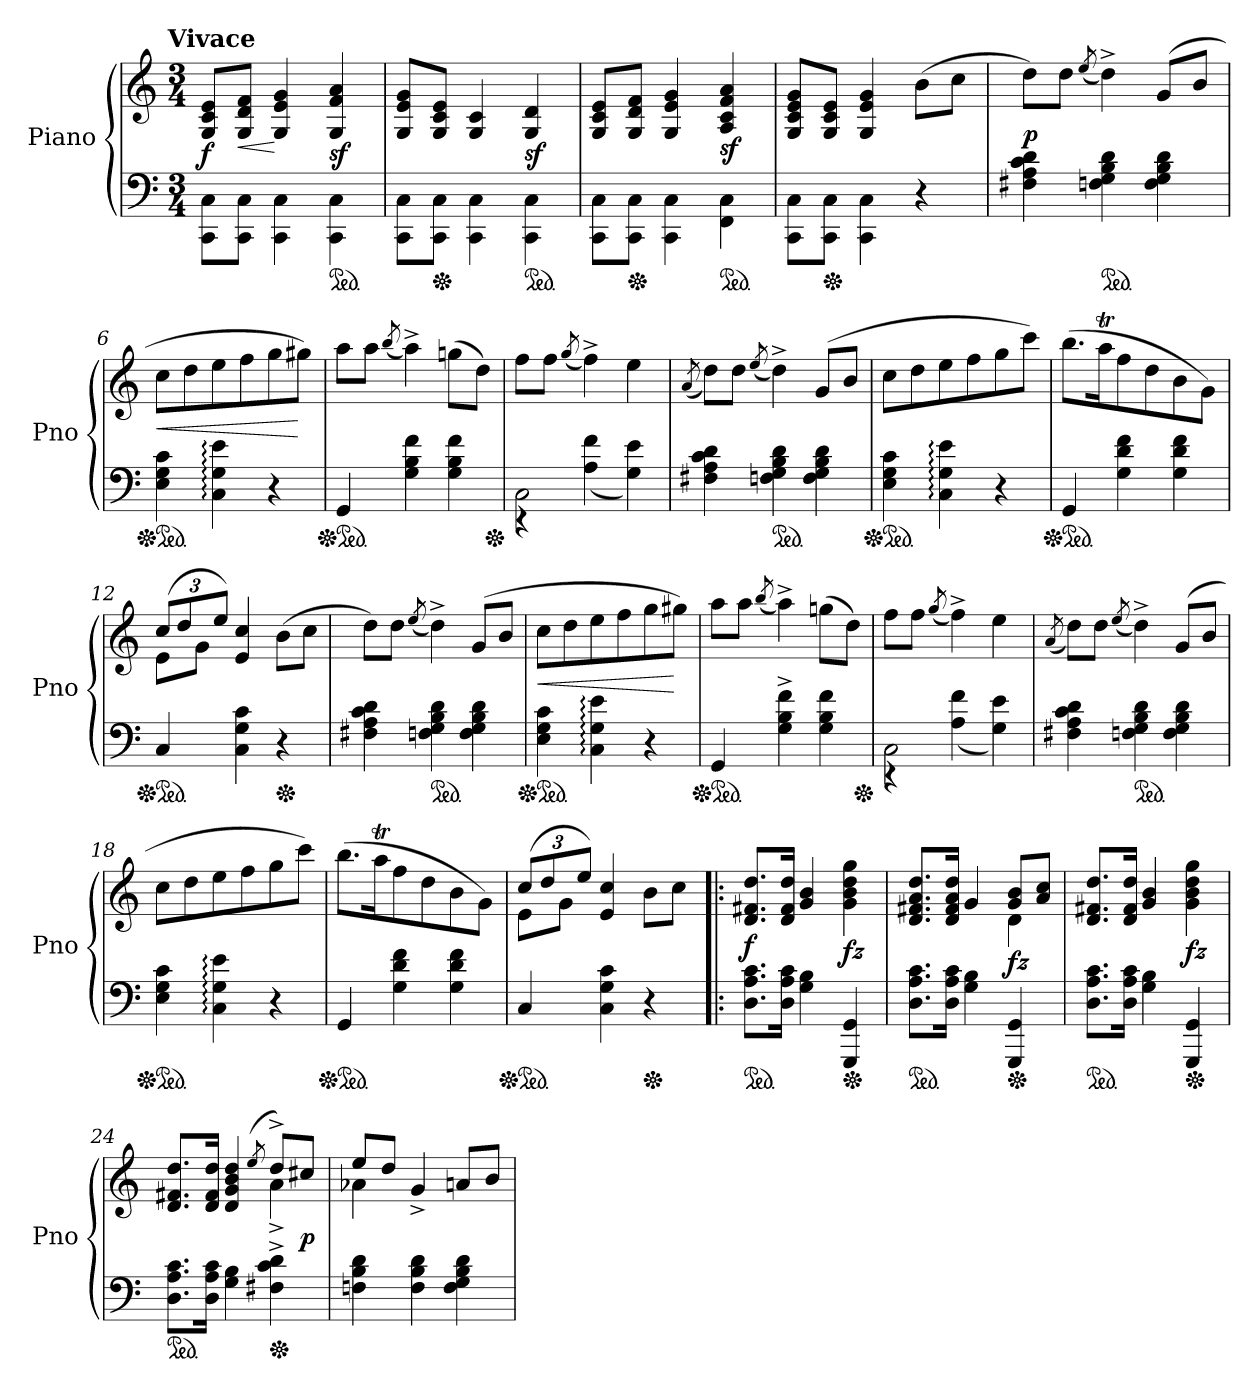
**kern	**kern	**dynam
*part1	*part1	*part1
*staff2	*staff1	*staff1/2
*I"Piano	*	*
*I'Pno	*	*
*clefF4	*clefG2	*
*k[]	*k[]	*
*C:	*C:	*
!!LO:TX:omd:t=Vivace
*M3/4	*M3/4	*
*MM168	*MM168	*
=1	=1	=1
8CC\ 8C\L	8G 8c 8eL	f
8CC\ 8C\J	8G 8d 8fJ	<
4CC\ 4C\	4G 4e 4g	[
*ped	*	*
4CC\ 4C\	4G 4f 4a	sf
=2	=2	=2
8CC\ 8C\L	8G 8e 8gL	.
*Xped	*	*
8CC\ 8C\J	8G 8c 8eJ	.
4CC\ 4C\	4G 4c	.
*ped	*	*
4CC\ 4C\	4G 4d	sf
=3	=3	=3
8CC\ 8C\L	8G 8c 8eL	.
*Xped	*	*
8CC\ 8C\J	8G 8d 8fJ	.
4CC\ 4C\	4G 4e 4g	.
*ped	*	*
4FF\ 4C\	4A 4c 4f 4a	sf
=4	=4	=4
8CC\ 8C\L	8G 8c 8e 8gL	.
*Xped	*	*
8CC\ 8C\J	8G 8c 8eJ	.
4CC\ 4C\	4G 4e 4g	.
4r	(8bL	.
.	8ccJ	.
=5	=5	=5
4F#X 4A 4c 4d	8ddL)	p
.	8ddJ	.
.	(8qee/	.
*ped	*	*
4Fn 4G 4B 4d	4dd^)	.
4F 4G 4B 4d	(>8gL	.
.	8bJ	.
=6	=6	=6
*Xped	*	*
*ped	*	*
4E 4G 4c	8ccL	<
.	8dd	.
4C: 4G: 4e:	8ee	.
.	8ff	.
4r	8gg	.
.	8gg#XJ)	[
=7	=7	=7
*Xped	*	*
*ped	*	*
4GG	8aaL	.
.	8aaJ	.
.	(8qbb/	.
4G 4B 4f	4aa^)	.
4G 4B 4f	(8ggnL	.
.	8ddJ)	.
*Xped	*	*
=8	=8	=8
*^	*	*
2C\	4r	8ffL	.
.	.	8ffJ	.
.	.	(8qgg/	.
.	(4A 4f	4ff^)	.
4ryy	4G 4e)	4ee	.
*v	*v	*	*
=9	=9	=9
.	(8qa/	.
4F#X 4A 4c 4d	8ddL)	.
.	8ddJ	.
.	(8qee/	.
*ped	*	*
4Fn 4G 4B 4d	4dd^)	.
4F 4G 4B 4d	(>8gL	.
.	8bJ	.
=10	=10	=10
*Xped	*	*
*ped	*	*
4E 4G 4c	8ccL	.
.	8dd	.
4C: 4G: 4e:	8ee	.
.	8ff	.
4r	8gg	.
.	8cccJ)	.
=11	=11	=11
*Xped	*	*
*ped	*	*
4GG	(8.bbL	.
.	16aaTK	.
4G 4d 4f	8ff	.
.	8dd	.
4G 4d 4f	8b	.
.	8gJ)	.
=12	=12	=12
*	*^	*
*Xped	*	*	*
*ped	*	*	*
4C	(12ccL	8eL	.
.	12dd	.	.
.	.	8gJ	.
.	12eeJ)	.	.
4C 4G 4c	4e 4cc	4ryy	.
*Xped	*	*	*
4r	4ryy	(>8bL	.
.	.	8ccJ	.
*	*v	*v	*
=13	=13	=13
4F#X 4A 4c 4d	8ddL)	.
.	8ddJ	.
.	(8qee/	.
*ped	*	*
4Fn 4G 4B 4d	4dd^)	.
4F 4G 4B 4d	(>8gL	.
.	8bJ	.
=14	=14	=14
*Xped	*	*
*ped	*	*
4E 4G 4c	8ccL	<
.	8dd	.
4C: 4G: 4e:	8ee	.
.	8ff	.
4r	8gg	.
.	8gg#XJ)	[
=15	=15	=15
*Xped	*	*
*ped	*	*
4GG	8aaL	.
.	8aaJ	.
.	(8qbb/	.
4G^ 4B^ 4f^	4aa^)	.
4G 4B 4f	(8ggnL	.
.	8ddJ)	.
*Xped	*	*
=16	=16	=16
*^	*	*
2C\	4r	8ffL	.
.	.	8ffJ	.
.	.	(8qgg/	.
.	(>4A 4f	4ff^)	.
4ryy	4G 4e)	4ee	.
*v	*v	*	*
=17	=17	=17
.	(8qa/	.
4F#X 4A 4c 4d	8ddL)	.
.	8ddJ	.
.	(8qee/	.
*ped	*	*
4Fn 4G 4B 4d	4dd^)	.
4F 4G 4B 4d	(>8gL	.
.	8bJ	.
=18	=18	=18
*Xped	*	*
*ped	*	*
4E 4G 4c	8ccL	.
.	8dd	.
4C: 4G: 4e:	8ee	.
.	8ff	.
4r	8gg	.
.	8cccJ)	.
=19	=19	=19
*Xped	*	*
*ped	*	*
4GG	(8.bbL	.
.	16aaTK	.
4G 4d 4f	8ff	.
.	8dd	.
4G 4d 4f	8b	.
.	8gJ)	.
=20	=20	=20
*	*^	*
*Xped	*	*	*
*ped	*	*	*
4C	(12ccL	8eL	.
.	12dd	.	.
.	.	8gJ	.
.	12eeJ)	.	.
4C 4G 4c	4e 4cc	4ryy	.
*Xped	*	*	*
4r	4ryy	8bL	.
.	.	8ccJ	.
*	*v	*v	*
=21!|:	=21!|:	=21!|:
*ped	*	*
8.D 8.A 8.cL	8.d 8.f#X 8.ddL	f
16D 16A 16cJk	16d 16f# 16ddJk	.
4G 4B	4g 4b	.
*Xped	*	*
4GGG 4GG	4g 4b 4dd 4gg	fz
=22	=22	=22
*	*^	*
*ped	*	*	*
8.D 8.A 8.cL	8.d 8.f#X 8.a 8.ddL	4ryy	.
16D 16A 16cJk	16d 16f# 16a 16ddJk	.	.
4G 4B	4g	4ryy	.
*Xped	*	*	*
4GGG 4GG	8g 8bL	4d	fz
.	8a 8ccJ	.	.
*	*v	*v	*
=23	=23	=23
*ped	*	*
8.D 8.A 8.cL	8.d 8.f#X 8.ddL	.
16D 16A 16cJk	16d 16f# 16ddJk	.
4G 4B	4g 4b	.
*Xped	*	*
4GGG 4GG	4g 4b 4dd 4gg	fz
=24	=24	=24
*	*^	*
*ped	*	*	*
8.D 8.A 8.cL	8.d 8.f#X 8.ddL	4ryy	.
16D 16A 16cJk	16d 16f# 16ddJk	.	.
4G 4B	4d 4g 4b 4dd	4ryy	.
.	(8qee/	.	.
*Xped	*	*	*
4F#X^ 4c^ 4d^	8dd^L)	4a^	.
.	8cc#XJ	.	p
=25	=25	=25	=25
4Fn 4B 4d	8eeL	4a-X	.
.	8ddJ	.	.
4F 4B 4d	4g^	4ryy	.
4F 4G 4B 4d	8anL	4ryy	.
.	8bJ	.	.
*	*v	*v	*
=	=	=
*-	*-	*-
